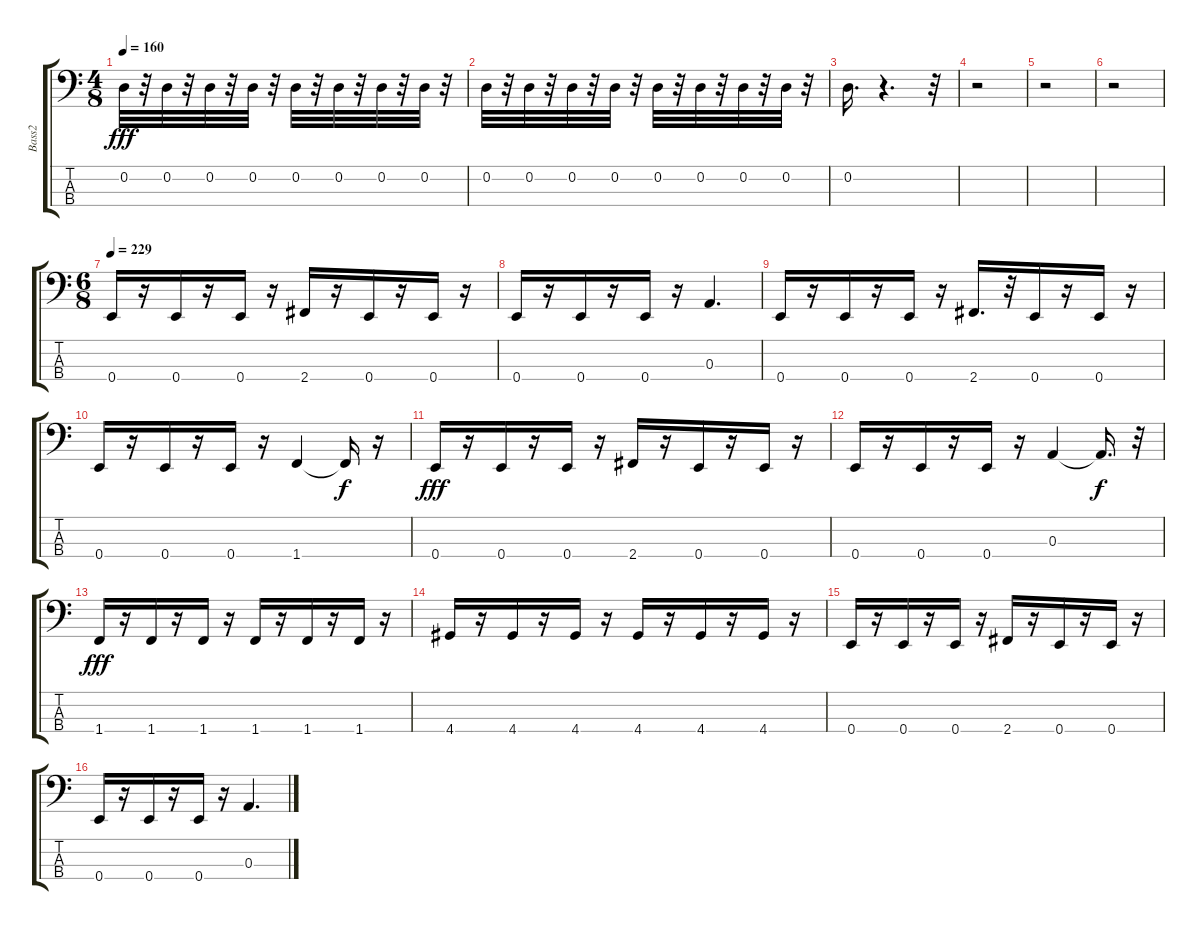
\track ("Bass2" "Bass2") {instrument electricbassfinger}
\staff {score tabs}
\tuning (G2 D2 A1 E1) {hide}
\ts (4 8)
\tempo 160
\clef f4
\ks c
0.2.32{dy fff} r.32 0.2.32 r.32 0.2.32 r.32 0.2.32 r.32 0.2.32 r.32 0.2.32 r.32 0.2.32 r.32 0.2.32 r.32 |
0.2.32 r.32 0.2.32 r.32 0.2.32 r.32 0.2.32 r.32 0.2.32 r.32 0.2.32 r.32 0.2.32 r.32 0.2.32 r.32 |
0.2.16{d} r.4{d} r.32 |
r.2 |
r.2 |
r.2 |
\ts (6 8)
\tempo 229
0.4.16 r.16 0.4.16 r.16 0.4.16 r.16 2.4.16 r.16 0.4.16 r.16 0.4.16 r.16 |
0.4.16 r.16 0.4.16 r.16 0.4.16 r.16 0.3.4{d} |
0.4.16 r.16 0.4.16 r.16 0.4.16 r.16 2.4.16{d} r.32 0.4.16 r.16 0.4.16 r.16 |
0.4.16 r.16 0.4.16 r.16 0.4.16 r.16 1.4.4 1.4{t}.16{dy f} r.16 |
0.4.16{dy fff} r.16 0.4.16 r.16 0.4.16 r.16 2.4.16 r.16 0.4.16 r.16 0.4.16 r.16 |
0.4.16 r.16 0.4.16 r.16 0.4.16 r.16 0.3.4 0.3{t}.16{d dy f} r.32 |
1.4.16{dy fff} r.16 1.4.16 r.16 1.4.16 r.16 1.4.16 r.16 1.4.16 r.16 1.4.16 r.16 |
4.4.16 r.16 4.4.16 r.16 4.4.16 r.16 4.4.16 r.16 4.4.16 r.16 4.4.16 r.16 |
0.4.16 r.16 0.4.16 r.16 0.4.16 r.16 2.4.16 r.16 0.4.16 r.16 0.4.16 r.16 |
0.4.16 r.16 0.4.16 r.16 0.4.16 r.16 0.3.4{d}
